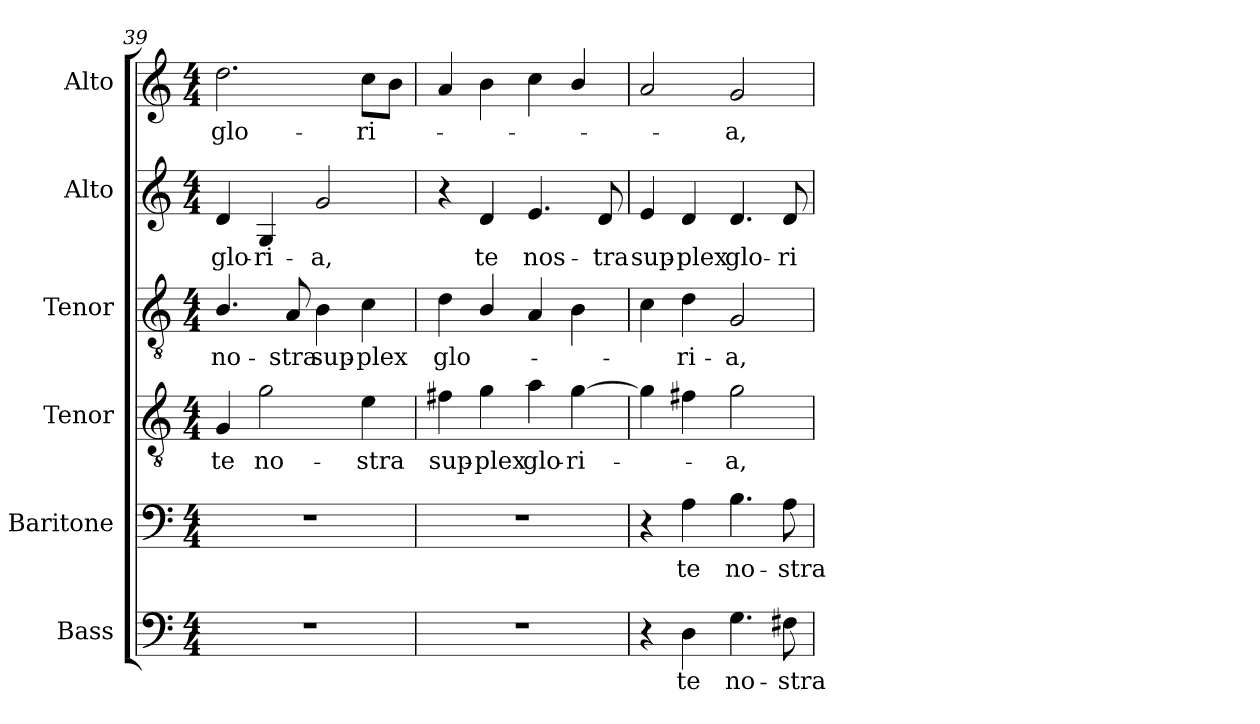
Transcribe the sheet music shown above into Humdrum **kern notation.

**kern	**text	**kern	**text	**kern	**text	**kern	**text	**kern	**text	**kern	**text
*part6	*part6	*part5	*part5	*part4	*part4	*part3	*part3	*part2	*part2	*part1	*part1
*staff6	*staff6	*staff5	*staff5	*staff4	*staff4	*staff3	*staff3	*staff2	*staff2	*staff1	*staff1
*I"Bass	*	*I"Baritone	*	*I"Tenor	*	*I"Tenor	*	*I"Alto	*	*I"Alto	*
*I'B.	*	*I'Bar.	*	*I'T.	*	*I'T.	*	*I'A.	*	*	*
!!LO:LB:g=z
*clefF4	*	*clefF4	*	*clefGv2	*	*clefGv2	*	*clefG2	*	*clefG2	*
*	*	*	*	*ITrd7c12	*	*ITrd7c12	*	*	*	*	*
*k[]	*	*k[]	*	*k[]	*	*k[]	*	*k[]	*	*k[]	*
*C:	*	*C:	*	*C:	*	*C:	*	*C:	*	*C:	*
*M4/4	*	*M4/4	*	*M4/4	*	*M4/4	*	*M4/4	*	*M4/4	*
=39	=39	=39	=39	=39	=39	=39	=39	=39	=39	=39	=39
!	!	!	!	!	!LO:LY:b:color=#000000	!	!	!	!	!	!
!	!	!	!	!	!	!	!LO:LY:b:color=#000000	!	!	!	!
!	!	!	!	!	!	!	!	!	!LO:LY:b:color=#000000	!	!
!	!	!	!	!	!	!	!	!	!	!	!LO:LY:b:color=#000000
1r	.	1r	.	4GGi/	te	4.BBi/	no-	4di/	glo-	2.ddi\	glo-
!	!	!	!	!	!LO:LY:b:color=#000000	!	!	!	!	!	!
!	!	!	!	!	!	!	!	!	!LO:LY:b:color=#000000	!	!
.	.	.	.	2Gi\	no-	.	.	4Gi/	-ri-	.	.
!	!	!	!	!	!	!	!LO:LY:b:color=#000000	!	!	!	!
.	.	.	.	.	.	8AAi/	-stra	.	.	.	.
!	!	!	!	!	!	!	!LO:LY:b:color=#000000	!	!	!	!
!	!	!	!	!	!	!	!	!	!LO:LY:b:color=#000000	!	!
.	.	.	.	.	.	4BBi\	sup-	2gi/	-a,	.	.
!	!	!	!	!	!LO:LY:b:color=#000000	!	!	!	!	!	!
!	!	!	!	!	!	!	!LO:LY:b:color=#000000	!	!	!	!
!	!	!	!	!	!	!	!	!	!	!	!LO:LY:b:color=#000000
.	.	.	.	4Ei\	-stra	4Ci\	-plex	.	.	8cci\L	-ri-
.	.	.	.	.	.	.	.	.	.	8bi\J	.
=40	=40	=40	=40	=40	=40	=40	=40	=40	=40	=40	=40
!	!	!	!	!	!LO:LY:b:color=#000000	!	!	!	!	!	!
!	!	!	!	!	!	!	!LO:LY:b:color=#000000	!	!	!	!
1r	.	1r	.	4F#Xi\	sup-	4Di\	glo-	4r	.	4ai/	.
!	!	!	!	!	!LO:LY:b:color=#000000	!	!	!	!	!	!
!	!	!	!	!	!	!	!	!	!LO:LY:b:color=#000000	!	!
.	.	.	.	4Gi\	-plex	4BBi/	.	4di/	te	4bi\	.
!	!	!	!	!	!LO:LY:b:color=#000000	!	!	!	!	!	!
!	!	!	!	!	!	!	!	!	!LO:LY:b:color=#000000	!	!
.	.	.	.	4Ai\	glo-	4AAi/	.	4.ei/	nos-	4cci\	.
!	!	!	!	!	!LO:LY:b:color=#000000	!	!	!	!	!	!
.	.	.	.	[4Gi\	-ri-	4BBi\	.	.	.	4bi/	.
!	!	!	!	!	!	!	!	!	!LO:LY:b:color=#000000	!	!
.	.	.	.	.	.	.	.	8di/	-tra	.	.
=41	=41	=41	=41	=41	=41	=41	=41	=41	=41	=41	=41
!	!	!	!	!	!	!	!	!	!LO:LY:b:color=#000000	!	!
4r	.	4r	.	4Gi\]	.	4Ci\	.	4ei/	sup-	2ai/	.
!	!LO:LY:b:color=#000000	!	!	!	!	!	!	!	!	!	!
!	!	!	!LO:LY:b:color=#000000	!	!	!	!	!	!	!	!
!	!	!	!	!	!	!	!LO:LY:b:color=#000000	!	!	!	!
!	!	!	!	!	!	!	!	!	!LO:LY:b:color=#000000	!	!
4Di\	te	4Ai\	te	4F#Xi\	.	4Di\	-ri-	4di/	-plex	.	.
!	!LO:LY:b:color=#000000	!	!	!	!	!	!	!	!	!	!
!	!	!	!LO:LY:b:color=#000000	!	!	!	!	!	!	!	!
!	!	!	!	!	!LO:LY:b:color=#000000	!	!	!	!	!	!
!	!	!	!	!	!	!	!LO:LY:b:color=#000000	!	!	!	!
!	!	!	!	!	!	!	!	!	!LO:LY:b:color=#000000	!	!
!	!	!	!	!	!	!	!	!	!	!	!LO:LY:b:color=#000000
4.Gi\	no-	4.Bi\	no-	2Gi\	-a,	2GGi/	-a,	4.di/	glo-	2gi/	-a,
!	!LO:LY:b:color=#000000	!	!	!	!	!	!	!	!	!	!
!	!	!	!LO:LY:b:color=#000000	!	!	!	!	!	!	!	!
!	!	!	!	!	!	!	!	!	!LO:LY:b:color=#000000	!	!
8F#Xi\	-stra	8Ai\	-stra	.	.	.	.	8di/	-ri-	.	.
=	=	=	=	=	=	=	=	=	=	=	=
*-	*-	*-	*-	*-	*-	*-	*-	*-	*-	*-	*-
